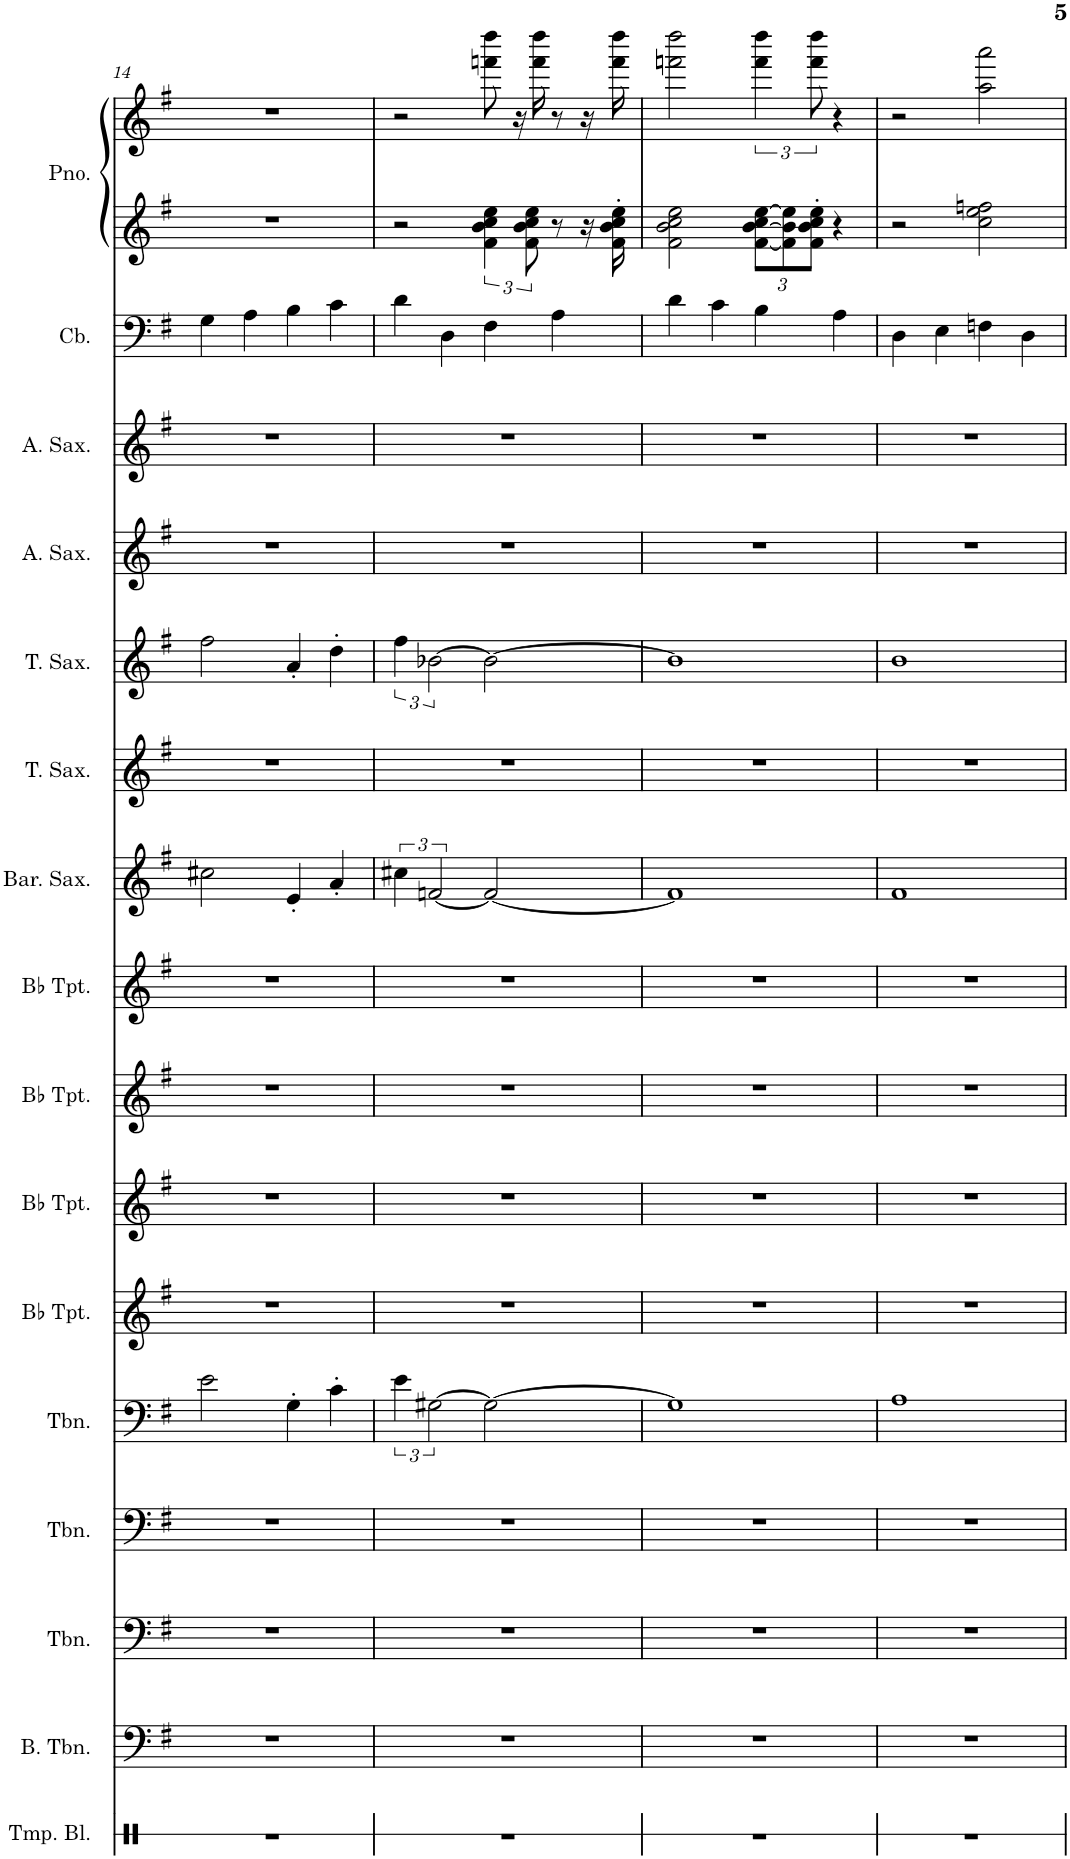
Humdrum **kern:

**kern	**kern	**kern	**kern	**kern	**kern	**kern	**kern	**kern	**kern	**kern	**kern	**kern	**kern	**kern	**kern	**kern
*part16	*part15	*part14	*part13	*part12	*part11	*part10	*part9	*part8	*part7	*part6	*part5	*part4	*part3	*part2	*part1	*part1
*staff17	*staff16	*staff15	*staff14	*staff13	*staff12	*staff11	*staff10	*staff9	*staff8	*staff7	*staff6	*staff5	*staff4	*staff3	*staff2	*staff1
*I"Temple Blocks	*I"Bass Trombone	*I"Trombone	*I"Trombone	*I"Trombone	*I"Bb Trumpet	*I"Bb Trumpet	*I"Bb Trumpet	*I"Bb Trumpet	*I"Baritone Saxophone	*I"Tenor Saxophone	*I"Tenor Saxophone	*I"Alto Saxophone	*I"Alto Saxophone	*I"Contrabass	*I"Piano	*
*I'Tmp. Bl.	*I'B. Tbn.	*I'Tbn.	*I'Tbn.	*I'Tbn.	*I'Bb Tpt.	*I'Bb Tpt.	*I'Bb Tpt.	*I'Bb Tpt.	*I'Bar. Sax.	*I'T. Sax.	*I'T. Sax.	*I'A. Sax.	*I'A. Sax.	*I'Cb.	*I'Pno.	*
!!LO:PB:g=z
*clefX	*clefF4	*clefF4	*clefF4	*clefF4	*clefG2	*clefG2	*clefG2	*clefG2	*clefG2	*clefG2	*clefG2	*clefG2	*clefG2	*clefF4	*clefG2	*clefG2
*	*	*	*	*	*Trd1c2	*Trd1c2	*Trd1c2	*Trd1c2	*Trd12c21	*Trd8c14	*Trd8c14	*Trd5c9	*Trd5c9	*Trd7c12	*	*
*k[]	*k[f#]	*k[f#]	*k[f#]	*k[f#]	*k[f#]	*k[f#]	*k[f#]	*k[f#]	*k[f#]	*k[f#]	*k[f#]	*k[f#]	*k[f#]	*k[f#]	*k[f#]	*k[f#]
*M4/4	*M4/4	*M4/4	*M4/4	*M4/4	*M4/4	*M4/4	*M4/4	*M4/4	*M4/4	*M4/4	*M4/4	*M4/4	*M4/4	*M4/4	*M4/4	*M4/4
=14	=14	=14	=14	=14	=14	=14	=14	=14	=14	=14	=14	=14	=14	=14	=14	=14
1r	1r	1r	1r	2e\	1r	1r	1r	1r	2cc#X\	1r	2ff#\	1r	1r	4G\	1r	1r
.	.	.	.	.	.	.	.	.	.	.	.	.	.	4A\	.	.
.	.	.	.	4G'\	.	.	.	.	4e'/	.	4a'/	.	.	4B\	.	.
.	.	.	.	4c'\	.	.	.	.	4a'/	.	4dd'\	.	.	4c\	.	.
=15	=15	=15	=15	=15	=15	=15	=15	=15	=15	=15	=15	=15	=15	=15	=15	=15
1r	1r	1r	1r	6e\	1r	1r	1r	1r	6cc#X\	1r	6ff#\	1r	1r	4d\	2r	2r
.	.	.	.	[3G#X\	.	.	.	.	[3fn/	.	[3b-X\	.	.	.	.	.
.	.	.	.	.	.	.	.	.	.	.	.	.	.	4D\	.	.
.	.	.	.	2G#\_	.	.	.	.	2f/_	.	2b-\_	.	.	4F#\	6f#\ 6b\ 6cc\ 6ee\	8fffn\ 8dddd\
.	.	.	.	.	.	.	.	.	.	.	.	.	.	.	.	16r
.	.	.	.	.	.	.	.	.	.	.	.	.	.	.	12f#\ 12b\ 12cc\ 12ee\	.
.	.	.	.	.	.	.	.	.	.	.	.	.	.	.	.	16fff\ 16dddd\
.	.	.	.	.	.	.	.	.	.	.	.	.	.	4A\	8r	8r
.	.	.	.	.	.	.	.	.	.	.	.	.	.	.	16r	16r
.	.	.	.	.	.	.	.	.	.	.	.	.	.	.	16f#\' 16b\' 16cc\' 16ee\'	16fff\ 16dddd\
=16	=16	=16	=16	=16	=16	=16	=16	=16	=16	=16	=16	=16	=16	=16	=16	=16
1r	1r	1r	1r	1G#]	1r	1r	1r	1r	1f]	1r	1b-]	1r	1r	4d\	2f#\ 2b\ 2cc\ 2ee\	2fffn\ 2dddd\
.	.	.	.	.	.	.	.	.	.	.	.	.	.	4c\	.	.
*	*	*	*	*	*	*	*	*	*	*	*	*	*	*	*Xbrackettup	*
.	.	.	.	.	.	.	.	.	.	.	.	.	.	4B\	[12f#\ [12b\ 12cc\ [12ee\L	6fff\ 6dddd\
.	.	.	.	.	.	.	.	.	.	.	.	.	.	.	12f#\] 12b\] 12ee\]	.
.	.	.	.	.	.	.	.	.	.	.	.	.	.	.	12f#\' 12b\' 12cc\' 12ee\'J	12fff\ 12dddd\
.	.	.	.	.	.	.	.	.	.	.	.	.	.	4A\	4r	4r
=17	=17	=17	=17	=17	=17	=17	=17	=17	=17	=17	=17	=17	=17	=17	=17	=17
1r	1r	1r	1r	1A	1r	1r	1r	1r	1f#	1r	1b	1r	1r	4D\	2r	2r
.	.	.	.	.	.	.	.	.	.	.	.	.	.	4E\	.	.
.	.	.	.	.	.	.	.	.	.	.	.	.	.	4Fn\	2cc\ 2ee\ 2ffn\	2aa\ 2aaa\
.	.	.	.	.	.	.	.	.	.	.	.	.	.	4D\	.	.
=	=	=	=	=	=	=	=	=	=	=	=	=	=	=	=	=
*-	*-	*-	*-	*-	*-	*-	*-	*-	*-	*-	*-	*-	*-	*-	*-	*-
